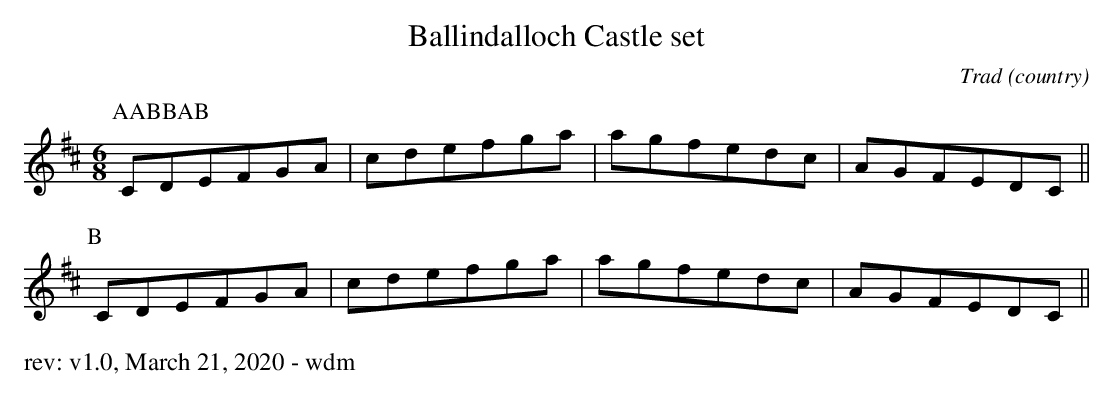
X:1
T: Ballindalloch Castle set
O: Trad (country)
M: 6/8
K: Dmaj
P: AABBAB
P:A
CDEFGA|cdefga|agfedc|AGFEDC||
P:B
CDEFGA|cdefga|agfedc|AGFEDC||
